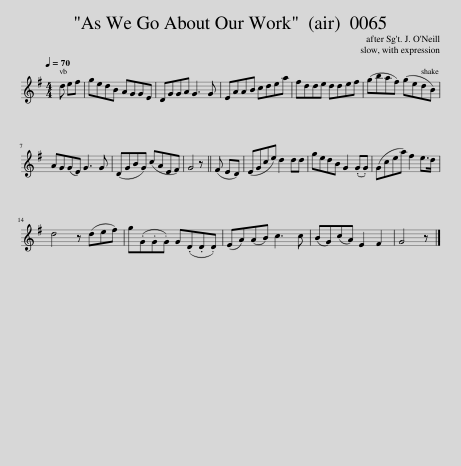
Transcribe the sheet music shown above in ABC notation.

X:1
L:1/8
Q:1/4=70
M:4/4
I:linebreak $
K:G
V:1 treble
V:1
 d ef | gedB AGGE | DGGA G3 G | EAAB cdea | fdde ddef | %5
 (gbaf) (gedB) |$ AG(GE) G3 G | (DGBG) (cAEF) | G4 z || (F ED) | %10
 (EGce) d2 dd | gedB G2 (.G.G) | (Gcea) f2 e>d |$ d4 z (def) | g(.G.G.G) G(.D.D.D) | %15
 (EA)(AB) c3 c | (BG)(cA) E2 F2 | G4 z |] %18
